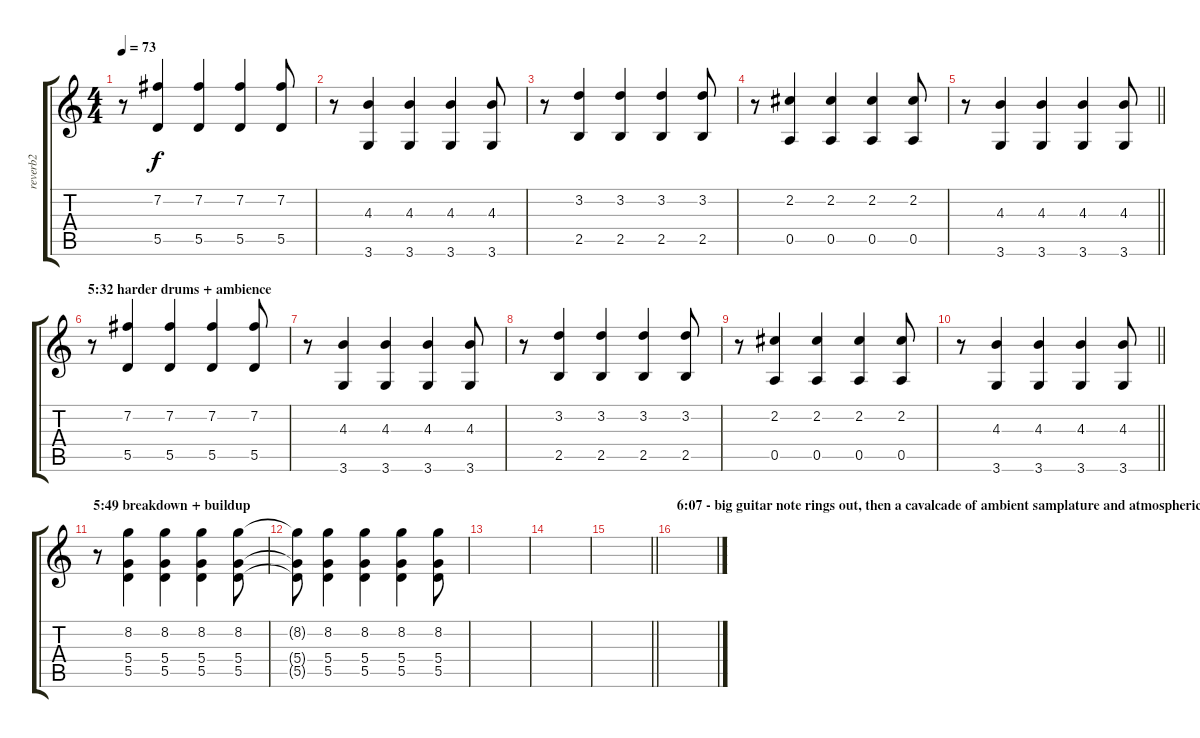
\track ("reverb2" "reverb2") {instrument electricguitarjazz}
\staff {score tabs}
\tuning (E4 B3 G3 D3 A2 E2) {hide}
\ts (4 4)
\tempo 73
\clef g2
\ks c
r.8{dy f volume 9} (7.2 5.5).4{volume 5} (7.2 5.5).4 (7.2 5.5).4 (7.2 5.5).8 |
r.8{volume 9} (4.3 3.6).4{volume 5} (4.3 3.6).4 (4.3 3.6).4 (4.3 3.6).8 |
r.8{volume 9} (3.2 2.5).4{volume 5} (3.2 2.5).4 (3.2 2.5).4 (3.2 2.5).8 |
r.8{volume 9} (2.2 0.5).4{volume 5} (2.2 0.5).4 (2.2 0.5).4 (2.2 0.5).8 |
\barLineRight lightlight
r.8{volume 9} (4.3 3.6).4{volume 5} (4.3 3.6).4 (4.3 3.6).4 (4.3 3.6).8 |
\section ("" "5:32 harder drums + ambience")
r.8{volume 9} (7.2 5.5).4{volume 5} (7.2 5.5).4 (7.2 5.5).4 (7.2 5.5).8 |
r.8{volume 9} (4.3 3.6).4{volume 5} (4.3 3.6).4 (4.3 3.6).4 (4.3 3.6).8 |
r.8{volume 9} (3.2 2.5).4{volume 5} (3.2 2.5).4 (3.2 2.5).4 (3.2 2.5).8 |
r.8{volume 9} (2.2 0.5).4{volume 5} (2.2 0.5).4 (2.2 0.5).4 (2.2 0.5).8 |
\barLineRight lightlight
r.8{volume 9} (4.3 3.6).4{volume 5} (4.3 3.6).4 (4.3 3.6).4 (4.3 3.6).8 |
\section ("" "5:49 breakdown + buildup")
r.8{volume 9} (8.2 5.4 5.5).4{volume 5} (8.2 5.4 5.5).4 (8.2 5.4 5.5).4 (8.2 5.4 5.5).8 |
(8.2{t} 5.4{t} 5.5{t}).8 (8.2 5.4 5.5).4{volume 0} (8.2 5.4 5.5).4 (8.2 5.4 5.5).4 (8.2 5.4 5.5).8 |
|
|
\barLineRight lightlight
|
\section ("" "6:07 - big guitar note rings out, then a cavalcade of ambient samplature and atmospherics until the ")
